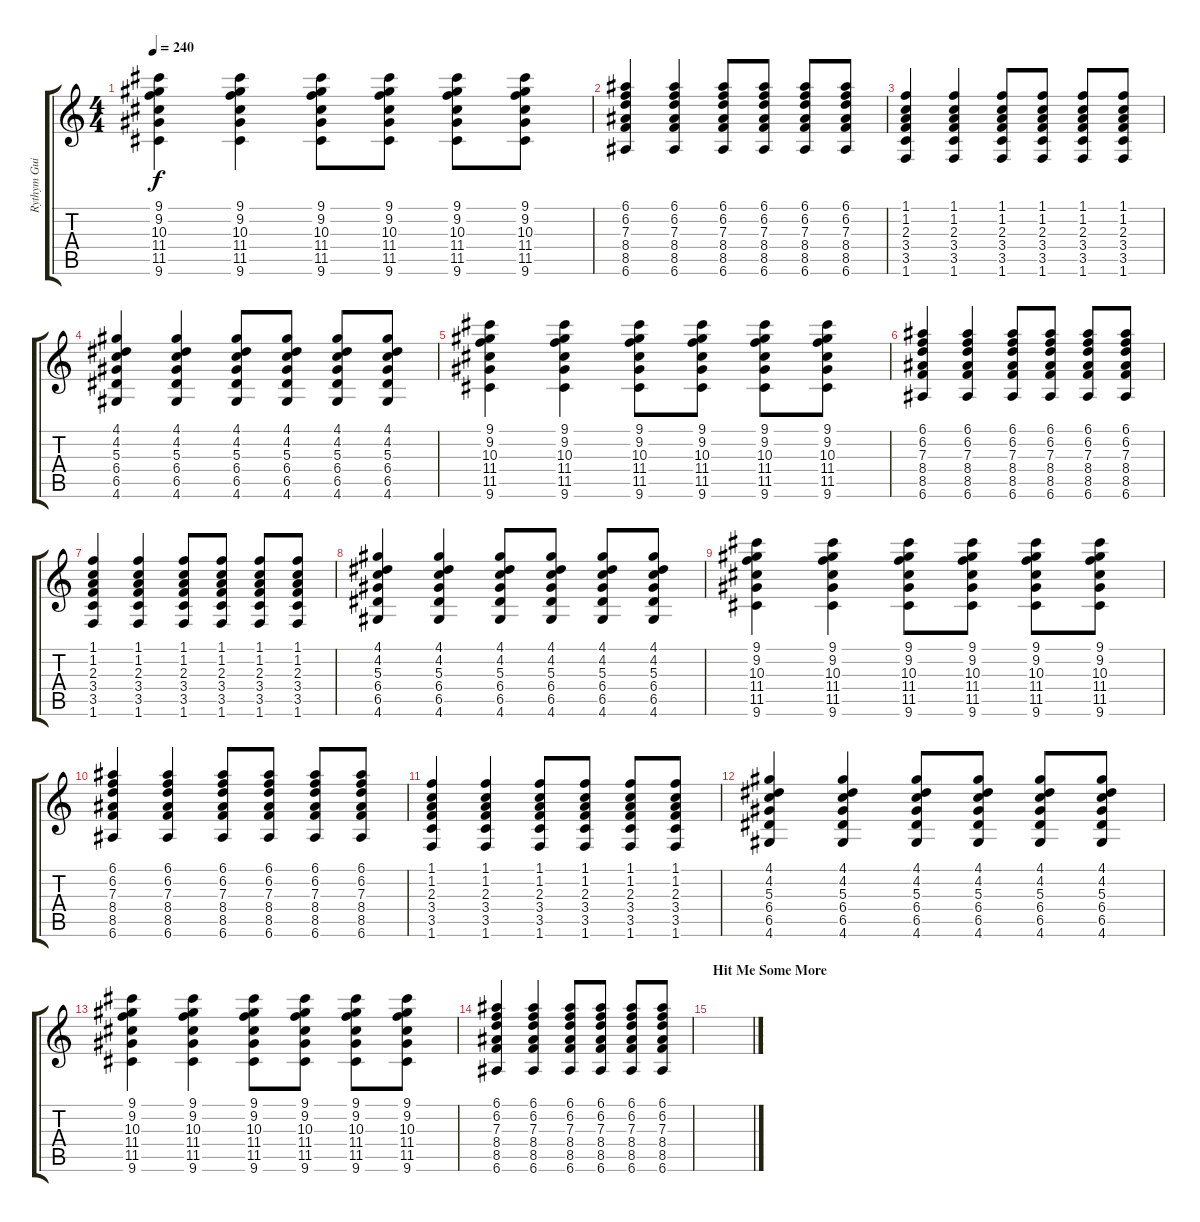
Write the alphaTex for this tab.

\track ("Rythym Guitar" "Rythym Gui") {instrument acousticguitarnylon}
\staff {score tabs}
\tuning (E4 B3 G3 D3 A2 E2) {hide}
\ts (4 4)
\tempo 240
\clef g2
\ks c
(9.1 9.2 10.3 11.4 11.5 9.6).4{dy f} (9.1 9.2 10.3 11.4 11.5 9.6).4 (9.1 9.2 10.3 11.4 11.5 9.6).8 (9.1 9.2 10.3 11.4 11.5 9.6).8 (9.1 9.2 10.3 11.4 11.5 9.6).8 (9.1 9.2 10.3 11.4 11.5 9.6).8 |
(6.1 6.2 7.3 8.4 8.5 6.6).4 (6.1 6.2 7.3 8.4 8.5 6.6).4 (6.1 6.2 7.3 8.4 8.5 6.6).8 (6.1 6.2 7.3 8.4 8.5 6.6).8 (6.1 6.2 7.3 8.4 8.5 6.6).8 (6.1 6.2 7.3 8.4 8.5 6.6).8 |
(1.1 1.2 2.3 3.4 3.5 1.6).4 (1.1 1.2 2.3 3.4 3.5 1.6).4 (1.1 1.2 2.3 3.4 3.5 1.6).8 (1.1 1.2 2.3 3.4 3.5 1.6).8 (1.1 1.2 2.3 3.4 3.5 1.6).8 (1.1 1.2 2.3 3.4 3.5 1.6).8 |
(4.1 4.2 5.3 6.4 6.5 4.6).4 (4.1 4.2 5.3 6.4 6.5 4.6).4 (4.1 4.2 5.3 6.4 6.5 4.6).8 (4.1 4.2 5.3 6.4 6.5 4.6).8 (4.1 4.2 5.3 6.4 6.5 4.6).8 (4.1 4.2 5.3 6.4 6.5 4.6).8 |
(9.1 9.2 10.3 11.4 11.5 9.6).4 (9.1 9.2 10.3 11.4 11.5 9.6).4 (9.1 9.2 10.3 11.4 11.5 9.6).8 (9.1 9.2 10.3 11.4 11.5 9.6).8 (9.1 9.2 10.3 11.4 11.5 9.6).8 (9.1 9.2 10.3 11.4 11.5 9.6).8 |
(6.1 6.2 7.3 8.4 8.5 6.6).4 (6.1 6.2 7.3 8.4 8.5 6.6).4 (6.1 6.2 7.3 8.4 8.5 6.6).8 (6.1 6.2 7.3 8.4 8.5 6.6).8 (6.1 6.2 7.3 8.4 8.5 6.6).8 (6.1 6.2 7.3 8.4 8.5 6.6).8 |
(1.1 1.2 2.3 3.4 3.5 1.6).4 (1.1 1.2 2.3 3.4 3.5 1.6).4 (1.1 1.2 2.3 3.4 3.5 1.6).8 (1.1 1.2 2.3 3.4 3.5 1.6).8 (1.1 1.2 2.3 3.4 3.5 1.6).8 (1.1 1.2 2.3 3.4 3.5 1.6).8 |
(4.1 4.2 5.3 6.4 6.5 4.6).4 (4.1 4.2 5.3 6.4 6.5 4.6).4 (4.1 4.2 5.3 6.4 6.5 4.6).8 (4.1 4.2 5.3 6.4 6.5 4.6).8 (4.1 4.2 5.3 6.4 6.5 4.6).8 (4.1 4.2 5.3 6.4 6.5 4.6).8 |
(9.1 9.2 10.3 11.4 11.5 9.6).4 (9.1 9.2 10.3 11.4 11.5 9.6).4 (9.1 9.2 10.3 11.4 11.5 9.6).8 (9.1 9.2 10.3 11.4 11.5 9.6).8 (9.1 9.2 10.3 11.4 11.5 9.6).8 (9.1 9.2 10.3 11.4 11.5 9.6).8 |
(6.1 6.2 7.3 8.4 8.5 6.6).4 (6.1 6.2 7.3 8.4 8.5 6.6).4 (6.1 6.2 7.3 8.4 8.5 6.6).8 (6.1 6.2 7.3 8.4 8.5 6.6).8 (6.1 6.2 7.3 8.4 8.5 6.6).8 (6.1 6.2 7.3 8.4 8.5 6.6).8 |
(1.1 1.2 2.3 3.4 3.5 1.6).4 (1.1 1.2 2.3 3.4 3.5 1.6).4 (1.1 1.2 2.3 3.4 3.5 1.6).8 (1.1 1.2 2.3 3.4 3.5 1.6).8 (1.1 1.2 2.3 3.4 3.5 1.6).8 (1.1 1.2 2.3 3.4 3.5 1.6).8 |
(4.1 4.2 5.3 6.4 6.5 4.6).4 (4.1 4.2 5.3 6.4 6.5 4.6).4 (4.1 4.2 5.3 6.4 6.5 4.6).8 (4.1 4.2 5.3 6.4 6.5 4.6).8 (4.1 4.2 5.3 6.4 6.5 4.6).8 (4.1 4.2 5.3 6.4 6.5 4.6).8 |
(9.1 9.2 10.3 11.4 11.5 9.6).4 (9.1 9.2 10.3 11.4 11.5 9.6).4 (9.1 9.2 10.3 11.4 11.5 9.6).8 (9.1 9.2 10.3 11.4 11.5 9.6).8 (9.1 9.2 10.3 11.4 11.5 9.6).8 (9.1 9.2 10.3 11.4 11.5 9.6).8 |
(6.1 6.2 7.3 8.4 8.5 6.6).4 (6.1 6.2 7.3 8.4 8.5 6.6).4 (6.1 6.2 7.3 8.4 8.5 6.6).8 (6.1 6.2 7.3 8.4 8.5 6.6).8 (6.1 6.2 7.3 8.4 8.5 6.6).8 (6.1 6.2 7.3 8.4 8.5 6.6).8 |
\section ("" "Hit Me Some More")
